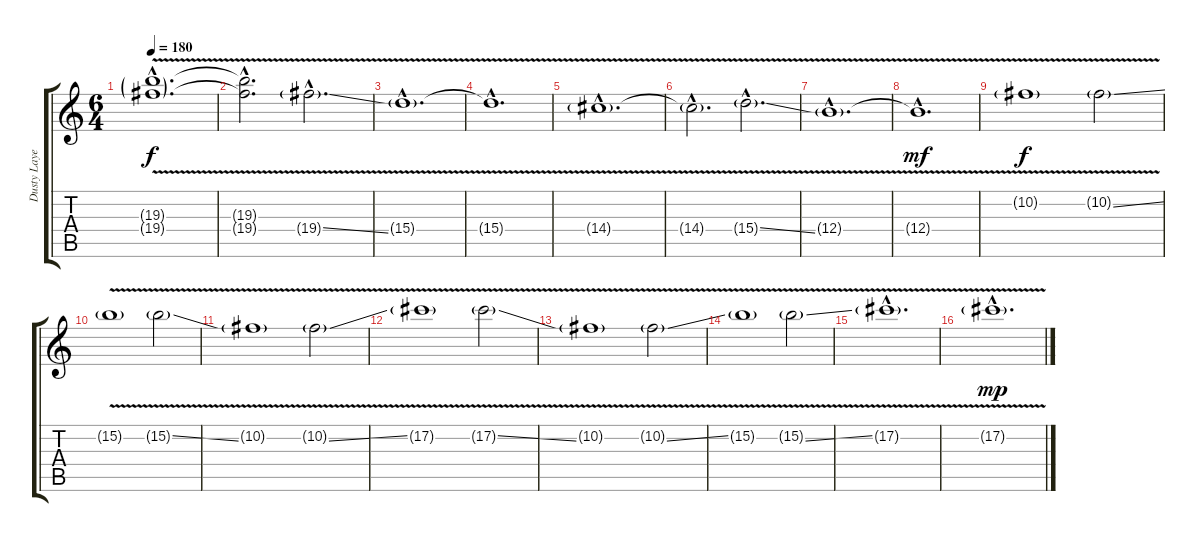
\track ("Dusty Layer 2" "Dusty Laye") {instrument distortionguitar}
\staff {score tabs}
\tuning (Db4 Ab3 E3 B2 Gb2 Db2) {hide}
\ts (6 4)
\tempo 180
\clef g2
\ks c
(19.3{v g hac} 19.4{v g hac}).1{d dy f} |
(19.3{hac t} 19.4{hac t}).2{d} 19.4{v ss g hac}.2{d} |
15.4{v g hac}.1{d} |
15.4{hac t}.1{d} |
14.4{v g hac}.1{d} |
14.4{v g hac t}.2{d} 15.4{v ss g hac}.2{d} |
12.4{v g hac}.1{d} |
12.4{hac t}.1{d dy mf} |
10.2{v g}.1{dy f} 10.2{v ss g}.2 |
15.2{v g}.1 15.2{v ss g}.2 |
10.2{v g}.1 10.2{v ss g}.2 |
17.2{v g}.1 17.2{v ss g}.2 |
10.2{v g}.1 10.2{v ss g}.2 |
15.2{v g}.1 15.2{v ss g}.2 |
17.2{v g hac}.1{d} |
17.2{v g hac}.1{d dy mp}
